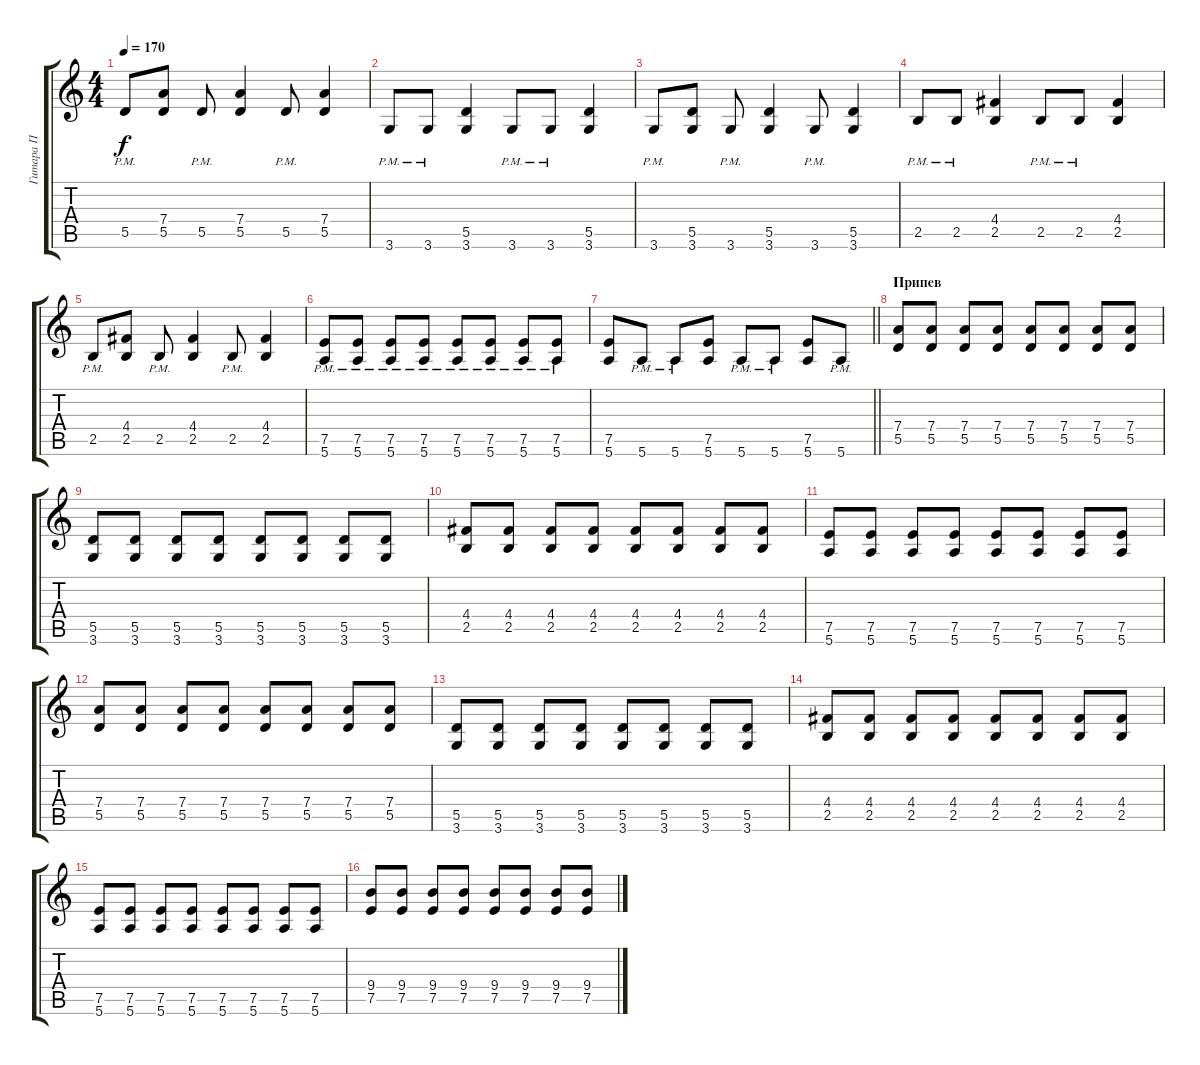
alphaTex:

\track ("Гитара П" "Гитара П") {instrument overdrivenguitar}
\staff {score tabs}
\tuning (E4 B3 G3 D3 A2 E2) {hide}
\ts (4 4)
\tempo 170
\clef g2
\ks c
5.5{pm}.8{dy f} (7.4 5.5).8 5.5{pm}.8 (7.4 5.5).4 5.5{pm}.8 (7.4 5.5).4 |
3.6{pm}.8 3.6{pm}.8 (5.5 3.6).4 3.6{pm}.8 3.6{pm}.8 (5.5 3.6).4 |
3.6{pm}.8 (5.5 3.6).8 3.6{pm}.8 (5.5 3.6).4 3.6{pm}.8 (5.5 3.6).4 |
2.5{pm}.8 2.5{pm}.8 (4.4 2.5).4 2.5{pm}.8 2.5{pm}.8 (4.4 2.5).4 |
2.5{pm}.8 (4.4 2.5).8 2.5{pm}.8 (4.4 2.5).4 2.5{pm}.8 (4.4 2.5).4 |
(7.5{pm} 5.6{pm}).8 (7.5{pm} 5.6{pm}).8 (7.5{pm} 5.6{pm}).8 (7.5{pm} 5.6{pm}).8 (7.5{pm} 5.6{pm}).8 (7.5{pm} 5.6{pm}).8 (7.5{pm} 5.6{pm}).8 (7.5{pm} 5.6{pm}).8 |
\barLineRight lightlight
(7.5 5.6).8 5.6{pm}.8 5.6{pm}.8 (7.5 5.6).8 5.6{pm}.8 5.6{pm}.8 (7.5 5.6).8 5.6{pm}.8 |
\section ("" "Припев")
(7.4 5.5).8 (7.4 5.5).8 (7.4 5.5).8 (7.4 5.5).8 (7.4 5.5).8 (7.4 5.5).8 (7.4 5.5).8 (7.4 5.5).8 |
(5.5 3.6).8 (5.5 3.6).8 (5.5 3.6).8 (5.5 3.6).8 (5.5 3.6).8 (5.5 3.6).8 (5.5 3.6).8 (5.5 3.6).8 |
(4.4 2.5).8 (4.4 2.5).8 (4.4 2.5).8 (4.4 2.5).8 (4.4 2.5).8 (4.4 2.5).8 (4.4 2.5).8 (4.4 2.5).8 |
(7.5 5.6).8 (7.5 5.6).8 (7.5 5.6).8 (7.5 5.6).8 (7.5 5.6).8 (7.5 5.6).8 (7.5 5.6).8 (7.5 5.6).8 |
(7.4 5.5).8 (7.4 5.5).8 (7.4 5.5).8 (7.4 5.5).8 (7.4 5.5).8 (7.4 5.5).8 (7.4 5.5).8 (7.4 5.5).8 |
(5.5 3.6).8 (5.5 3.6).8 (5.5 3.6).8 (5.5 3.6).8 (5.5 3.6).8 (5.5 3.6).8 (5.5 3.6).8 (5.5 3.6).8 |
(4.4 2.5).8 (4.4 2.5).8 (4.4 2.5).8 (4.4 2.5).8 (4.4 2.5).8 (4.4 2.5).8 (4.4 2.5).8 (4.4 2.5).8 |
(7.5 5.6).8 (7.5 5.6).8 (7.5 5.6).8 (7.5 5.6).8 (7.5 5.6).8 (7.5 5.6).8 (7.5 5.6).8 (7.5 5.6).8 |
(9.4 7.5).8 (9.4 7.5).8 (9.4 7.5).8 (9.4 7.5).8 (9.4 7.5).8 (9.4 7.5).8 (9.4 7.5).8 (9.4 7.5).8
